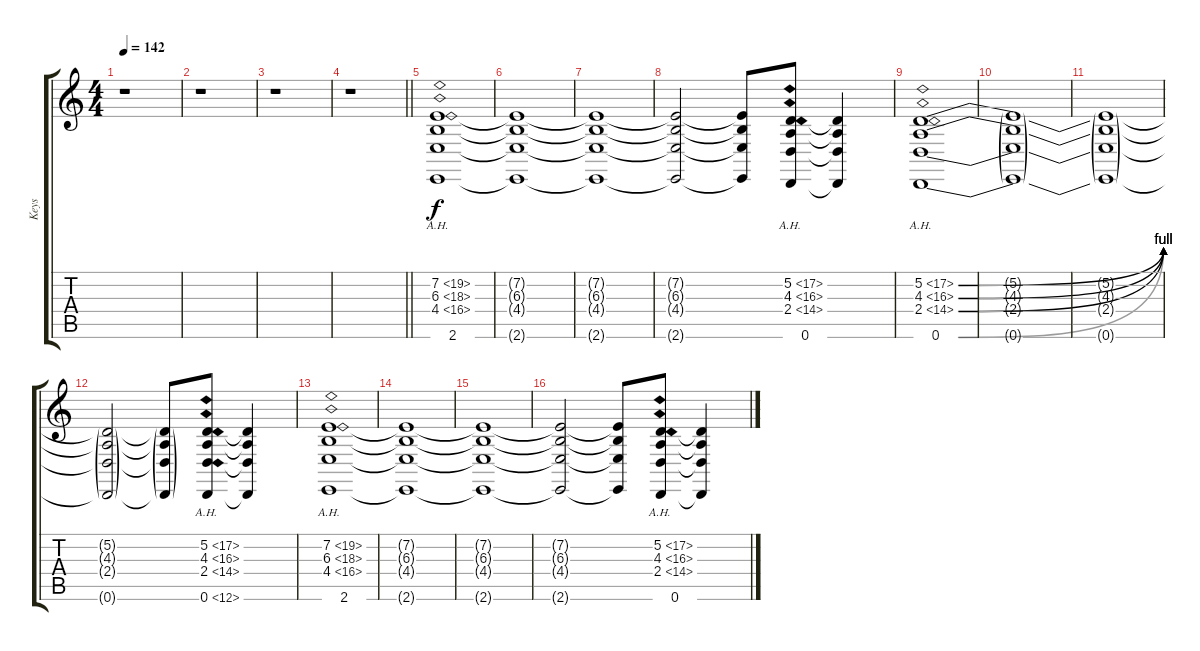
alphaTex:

\track ("Keys" "Keys") {instrument lead2sawtooth}
\staff {score tabs}
\tuning (D4 A3 F3 C3 G2 D2) {hide}
\ts (4 4)
\tempo 142
\clef g2
\ks c
r.1{dy f} |
r.1 |
r.1 |
\barLineRight lightlight
r.1 |
(7.2{ah 12} 6.3{ah 12} 4.4{ah 12} 2.6).1{instrument synthstrings2} |
(7.2{t} 6.3{t} 4.4{t} 2.6{t}).1 |
(7.2{t} 6.3{t} 4.4{t} 2.6{t}).1 |
(7.2{t} 6.3{t} 4.4{t} 2.6{t}).2 (7.2{t} 6.3{t} 4.4{t} 2.6{t}).8 (5.2{ah 12} 4.3{ah 12} 2.4{ah 12} 0.6).8 (5.2{t} 4.3{t} 2.4{t} 0.6{t}).4 |
(5.2{be (bend 0 0 60 4) ah 12} 4.3{be (bend 0 0 60 4) ah 12} 2.4{be (bend 0 0 60 4) ah 12} 0.6{be (bend 0 0 60 4)}).1 |
(5.2{t} 4.3{t} 2.4{t} 0.6{t}).1 |
(5.2{t} 4.3{t} 2.4{t} 0.6{t}).1 |
(5.2{t} 4.3{t} 2.4{t} 0.6{t}).2 (5.2{t} 4.3{t} 2.4{t} 0.6{t}).8 (5.2{ah 12} 4.3{ah 12} 2.4{ah 12} 0.6{ah 12}).8 (5.2{t} 4.3{t} 2.4{t} 0.6{t}).4 |
(7.2{ah 12} 6.3{ah 12} 4.4{ah 12} 2.6).1{instrument synthstrings2} |
(7.2{t} 6.3{t} 4.4{t} 2.6{t}).1 |
(7.2{t} 6.3{t} 4.4{t} 2.6{t}).1 |
(7.2{t} 6.3{t} 4.4{t} 2.6{t}).2 (7.2{t} 6.3{t} 4.4{t} 2.6{t}).8 (5.2{ah 12} 4.3{ah 12} 2.4{ah 12} 0.6).8 (5.2{t} 4.3{t} 2.4{t} 0.6{t}).4
